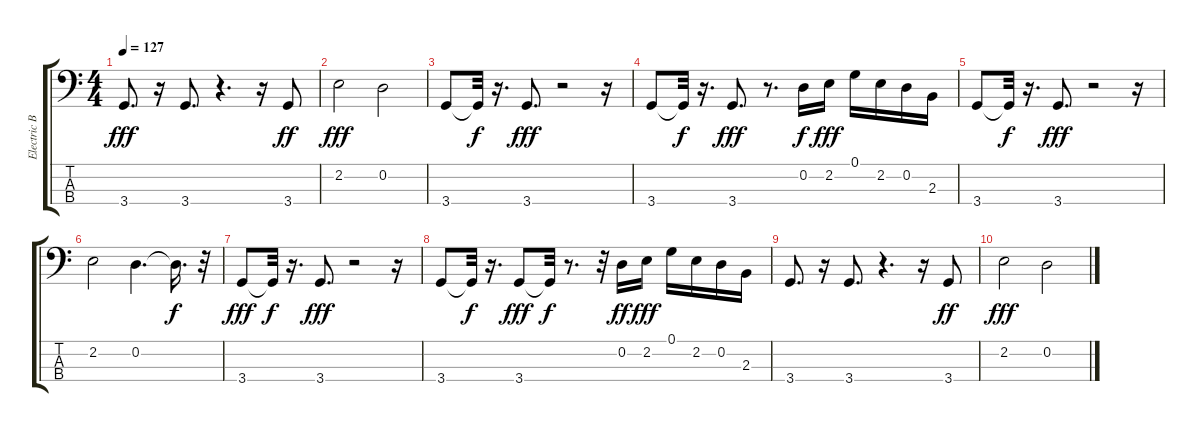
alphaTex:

\track ("Electric Bass (finger)" "Electric B") {instrument electricbassfinger}
\staff {score tabs}
\tuning (G2 D2 A1 E1) {hide}
\ts (4 4)
\tempo 127
\clef f4
\ks c
3.4.8{d dy fff} r.16 3.4.8{d} r.4{d} r.16 3.4.8{dy ff} |
2.2.2{dy fff} 0.2.2 |
3.4.8 3.4{t}.32{dy f} r.16{d} 3.4.8{d dy fff} r.2 r.16 |
3.4.8 3.4{t}.32{dy f} r.16{d} 3.4.8{d dy fff} r.8{d} 0.2.16{dy f} 2.2.16{dy fff} 0.1.16 2.2.16 0.2.16 2.3.16 |
3.4.8 3.4{t}.32{dy f} r.16{d} 3.4.8{d dy fff} r.2 r.16 |
2.2.2 0.2.4{d} 0.2{t}.16{d dy f} r.32 |
3.4.8{dy fff} 3.4{t}.32{dy f} r.16{d} 3.4.8{d dy fff} r.2 r.16 |
3.4.8 3.4{t}.32{dy f} r.16{d} 3.4.8{dy fff} 3.4{t}.32{dy f} r.8{d} r.32 0.2.16{dy ff} 2.2.16{dy fff} 0.1.16 2.2.16 0.2.16 2.3.16 |
3.4.8{d} r.16 3.4.8{d} r.4{d} r.16 3.4.8{dy ff} |
2.2.2{dy fff} 0.2.2
